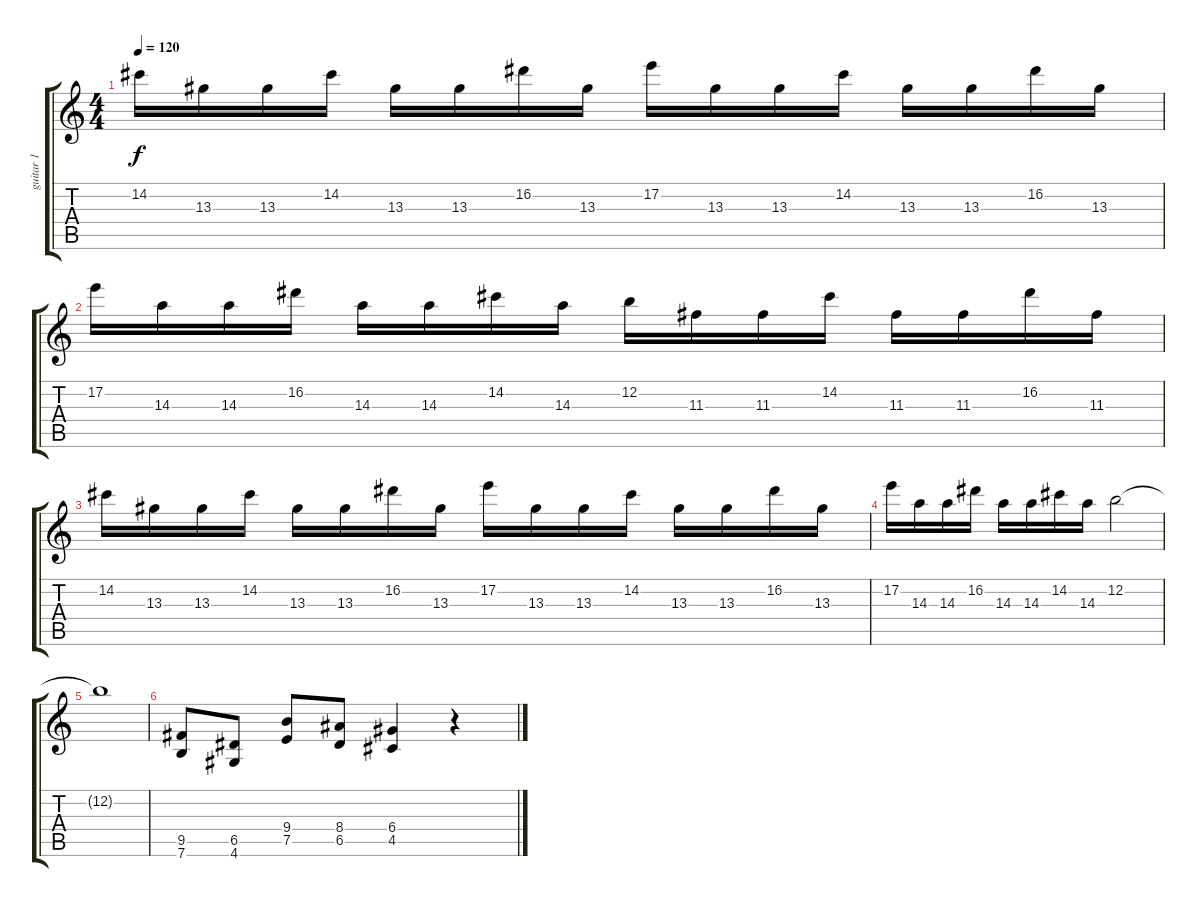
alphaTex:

\track ("guitar 1" "guitar 1") {instrument overdrivenguitar}
\staff {score tabs}
\tuning (E4 B3 G3 D3 A2 E2) {hide}
\ts (4 4)
\tempo 120
\clef g2
\ks c
14.2.16{dy f} 13.3.16 13.3.16 14.2.16 13.3.16 13.3.16 16.2.16 13.3.16 17.2.16 13.3.16 13.3.16 14.2.16 13.3.16 13.3.16 16.2.16 13.3.16 |
17.2.16 14.3.16 14.3.16 16.2.16 14.3.16 14.3.16 14.2.16 14.3.16 12.2.16 11.3.16 11.3.16 14.2.16 11.3.16 11.3.16 16.2.16 11.3.16 |
14.2.16 13.3.16 13.3.16 14.2.16 13.3.16 13.3.16 16.2.16 13.3.16 17.2.16 13.3.16 13.3.16 14.2.16 13.3.16 13.3.16 16.2.16 13.3.16 |
17.2.16 14.3.16 14.3.16 16.2.16 14.3.16 14.3.16 14.2.16 14.3.16 12.2.2 |
12.2{t}.1 |
(9.5 7.6).8 (6.5 4.6).8 (9.4 7.5).8 (8.4 6.5).8 (6.4 4.5).4 r.4
